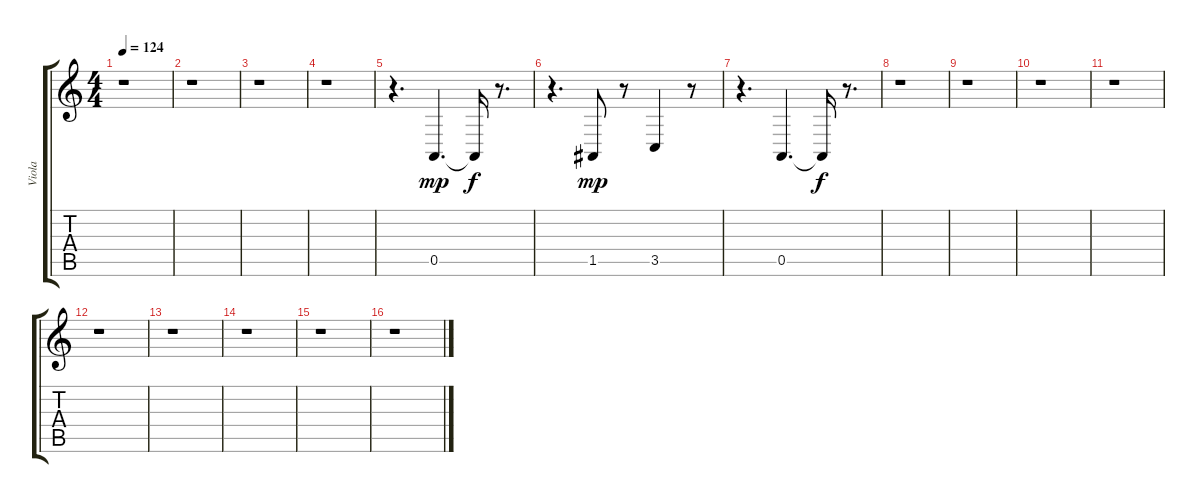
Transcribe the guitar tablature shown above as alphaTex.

\track ("Viola" "Viola") {instrument viola}
\staff {score tabs}
\tuning (E4 B3 G3 D3 A2 E2) {hide}
\ts (4 4)
\tempo 124
\clef g2
\ks c
r.1{dy mp} |
r.1 |
r.1 |
r.1 |
r.4{d} 0.5.4{d} 0.5{t}.16{dy f} r.8{d} |
r.4{d} 1.5.8{dy mp} r.8 3.5.4 r.8 |
r.4{d} 0.5.4{d} 0.5{t}.16{dy f} r.8{d} |
r.1 |
r.1 |
r.1 |
r.1 |
r.1 |
r.1 |
r.1 |
r.1 |
r.1
